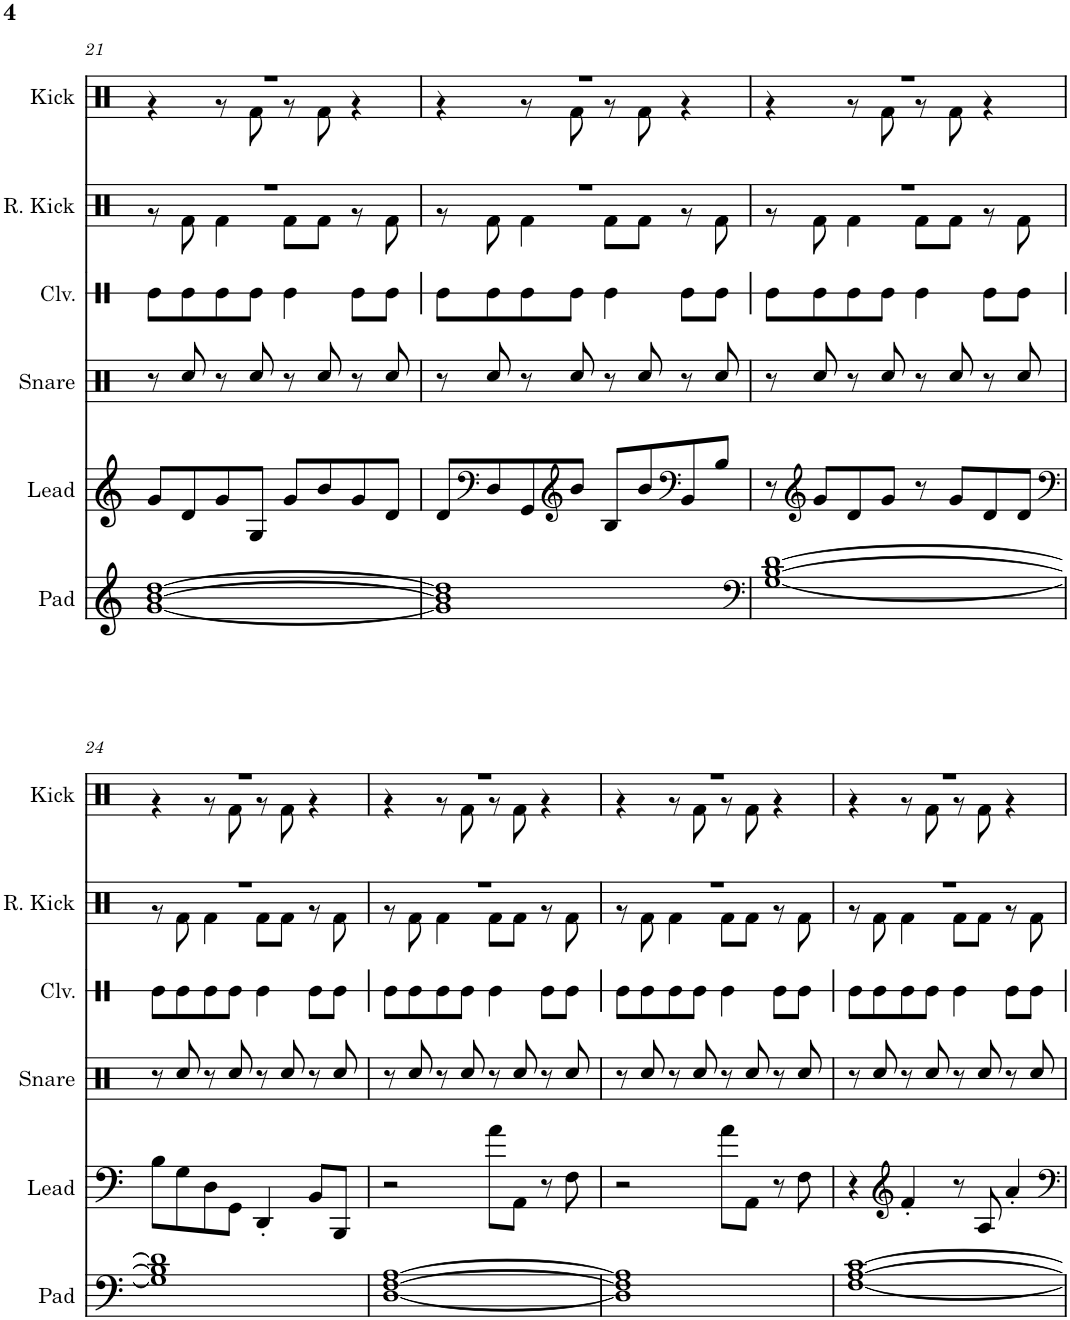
**kern	**kern	**kern	**kern	**kern	**kern
*part6	*part5	*part4	*part3	*part2	*part1
*staff6	*staff5	*staff4	*staff3	*staff2	*staff1
*I"Pad	*I"Lead	*I"Snare	*I"Claves	*I"Reverb Kick	*I"Kick
*I'Pad	*I'Lead	*I'Snare	*I'Clv.	*I'R. Kick	*I'Kick
!!LO:PB:g=z
*clefG2	*clefG2	*clefX	*clefX	*clefX	*clefX
*k[]	*k[]	*k[]	*k[]	*k[]	*k[]
*M4/4	*M4/4	*M4/4	*M4/4	*M4/4	*M4/4
=21	=21	=21	=21	=21	=21
*	*	*	*	*^	*^
[1g [1b [1dd	8g/L	8r	8Re\L	1r	8r	1r	4r
.	8d/	8Rcc/	8Re\	.	8Rf\	.	.
.	8g/	8r	8Re\	.	4Rf\	.	8r
.	8G/J	8Rcc/	8Re\J	.	.	.	8Rf\
.	8g/L	8r	4Re\	.	8Rf\L	.	8r
.	8b/	8Rcc/	.	.	8Rf\J	.	8Rf\
.	8g/	8r	8Re\L	.	8r	.	4r
.	8d/J	8Rcc/	8Re\J	.	8Rf\	.	.
=22	=22	=22	=22	=22	=22	=22	=22
1g] 1b] 1dd]	8d/L	8r	8Re\L	1r	8r	1r	4r
*	*clefF4	*	*	*	*	*	*
.	8D/	8Rcc/	8Re\	.	8Rf\	.	.
.	8GG/	8r	8Re\	.	4Rf\	.	8r
*	*clefG2	*	*	*	*	*	*
.	8b/J	8Rcc/	8Re\J	.	.	.	8Rf\
.	8B/L	8r	4Re\	.	8Rf\L	.	8r
.	8b/	8Rcc/	.	.	8Rf\J	.	8Rf\
*	*clefF4	*	*	*	*	*	*
.	8BB/	8r	8Re\L	.	8r	.	4r
.	8B/J	8Rcc/	8Re\J	.	8Rf\	.	.
=23	=23	=23	=23	=23	=23	=23	=23
*clefF4	*	*	*	*	*	*	*
[1G [1B [1d	8r	8r	8Re\L	1r	8r	1r	4r
*	*clefG2	*	*	*	*	*	*
.	8g/L	8Rcc/	8Re\	.	8Rf\	.	.
.	8d/	8r	8Re\	.	4Rf\	.	8r
.	8g/J	8Rcc/	8Re\J	.	.	.	8Rf\
.	8r	8r	4Re\	.	8Rf\L	.	8r
.	8g/L	8Rcc/	.	.	8Rf\J	.	8Rf\
.	8d/	8r	8Re\L	.	8r	.	4r
.	8d/J	8Rcc/	8Re\J	.	8Rf\	.	.
!!LO:LB:g=z	!!
=24	=24	=24	=24	=24	=24	=24	=24
*	*clefF4	*	*	*	*	*	*
1G] 1B] 1d]	8B\L	8r	8Re\L	1r	8r	1r	4r
.	8G\	8Rcc/	8Re\	.	8Rf\	.	.
.	8D\	8r	8Re\	.	4Rf\	.	8r
.	8GG\J	8Rcc/	8Re\J	.	.	.	8Rf\
.	4DD'/	8r	4Re\	.	8Rf\L	.	8r
.	.	8Rcc/	.	.	8Rf\J	.	8Rf\
.	8BB/L	8r	8Re\L	.	8r	.	4r
.	8BBB/J	8Rcc/	8Re\J	.	8Rf\	.	.
=25	=25	=25	=25	=25	=25	=25	=25
[1D [1F [1A	2r	8r	8Re\L	1r	8r	1r	4r
.	.	8Rcc/	8Re\	.	8Rf\	.	.
.	.	8r	8Re\	.	4Rf\	.	8r
.	.	8Rcc/	8Re\J	.	.	.	8Rf\
.	8a\L	8r	4Re\	.	8Rf\L	.	8r
.	8AA\J	8Rcc/	.	.	8Rf\J	.	8Rf\
.	8r	8r	8Re\L	.	8r	.	4r
.	8F\	8Rcc/	8Re\J	.	8Rf\	.	.
=26	=26	=26	=26	=26	=26	=26	=26
1D] 1F] 1A]	2r	8r	8Re\L	1r	8r	1r	4r
.	.	8Rcc/	8Re\	.	8Rf\	.	.
.	.	8r	8Re\	.	4Rf\	.	8r
.	.	8Rcc/	8Re\J	.	.	.	8Rf\
.	8a\L	8r	4Re\	.	8Rf\L	.	8r
.	8AA\J	8Rcc/	.	.	8Rf\J	.	8Rf\
.	8r	8r	8Re\L	.	8r	.	4r
.	8F\	8Rcc/	8Re\J	.	8Rf\	.	.
=27	=27	=27	=27	=27	=27	=27	=27
[1F [1A [1c	4r	8r	8Re\L	1r	8r	1r	4r
.	.	8Rcc/	8Re\	.	8Rf\	.	.
*	*clefG2	*	*	*	*	*	*
.	4f'/	8r	8Re\	.	4Rf\	.	8r
.	.	8Rcc/	8Re\J	.	.	.	8Rf\
.	8r	8r	4Re\	.	8Rf\L	.	8r
.	8A/	8Rcc/	.	.	8Rf\J	.	8Rf\
.	4a'/	8r	8Re\L	.	8r	.	4r
.	.	8Rcc/	8Re\J	.	8Rf\	.	.
*	*	*	*	*v	*v	*	*
*	*	*	*	*	*v	*v
=	=	=	=	=	=
*-	*-	*-	*-	*-	*-
